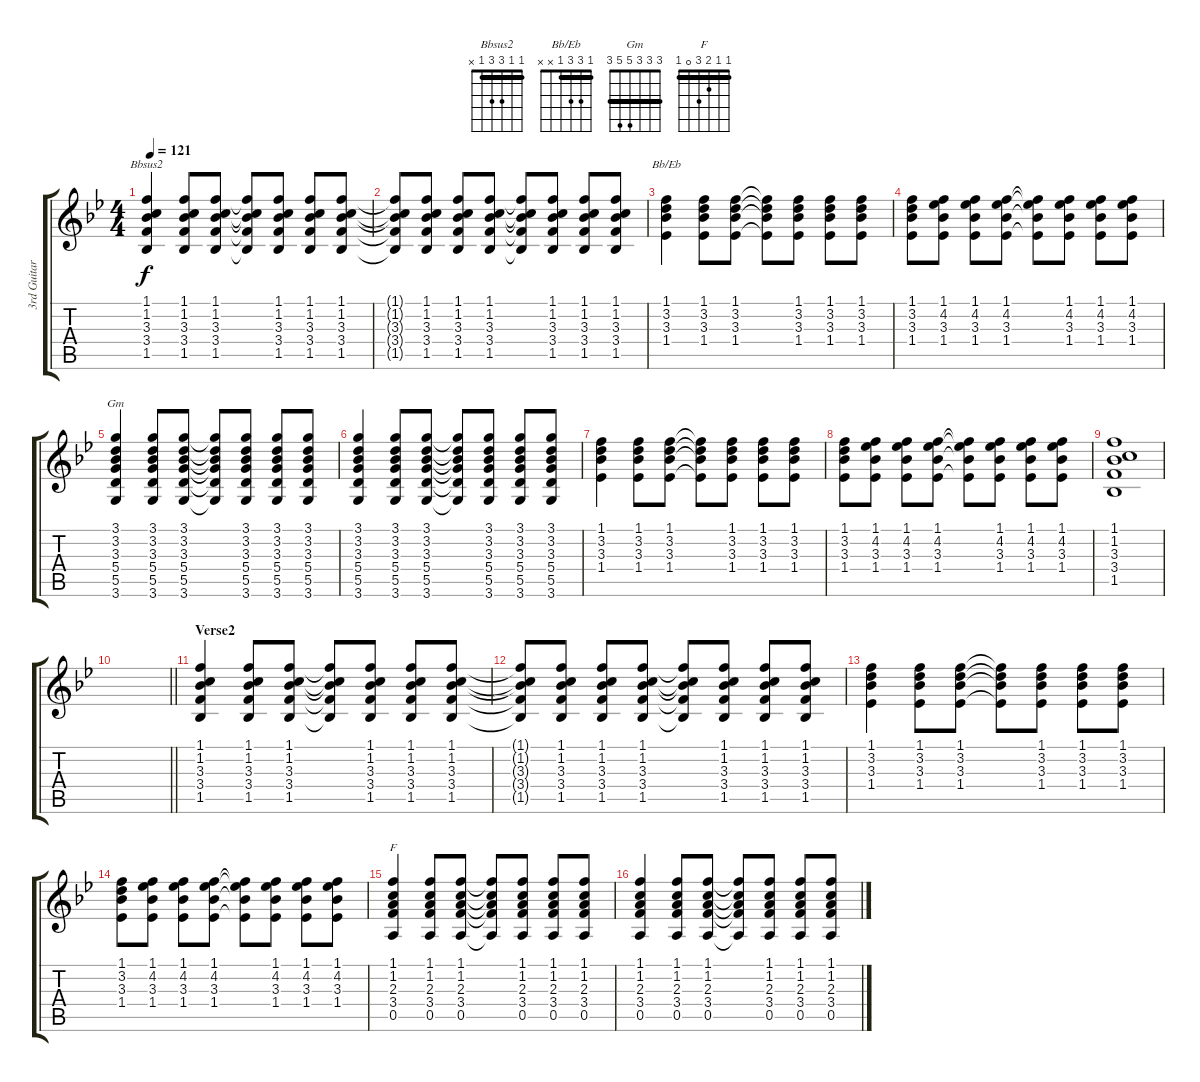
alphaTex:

\track ("3rd Guitar" "3rd Guitar") {instrument electricguitarclean}
\staff {score tabs}
\tuning (E4 B3 G3 D3 A2 E2) {hide}
\chord ("Bbsus2" 1 1 3 3 1 x) {barre 1}
\chord ("Bb/Eb" 1 3 3 1 x x) {barre 1}
\chord ("Gm" 3 3 3 5 5 3) {barre 3}
\chord ("F" 1 1 2 3 0 1) {barre 1}
\ts (4 4)
\tempo 121
\clef g2
\ks bb
(1.1 1.2 3.3 3.4 1.5).4{ch "Bbsus2" dy f} (1.1 1.2 3.3 3.4 1.5).8 (1.1 1.2 3.3 3.4 1.5).8 (1.1{t} 1.2{t} 3.3{t} 3.4{t} 1.5{t}).8 (1.1 1.2 3.3 3.4 1.5).8 (1.1 1.2 3.3 3.4 1.5).8 (1.1 1.2 3.3 3.4 1.5).8 |
(1.1{t} 1.2{t} 3.3{t} 3.4{t} 1.5{t}).8 (1.1 1.2 3.3 3.4 1.5).8 (1.1 1.2 3.3 3.4 1.5).8 (1.1 1.2 3.3 3.4 1.5).8 (1.1{t} 1.2{t} 3.3{t} 3.4{t} 1.5{t}).8 (1.1 1.2 3.3 3.4 1.5).8 (1.1 1.2 3.3 3.4 1.5).8 (1.1 1.2 3.3 3.4 1.5).8 |
(1.1 3.2 3.3 1.4).4{ch "Bb/Eb"} (1.1 3.2 3.3 1.4).8 (1.1 3.2 3.3 1.4).8 (1.1{t} 3.2{t} 3.3{t} 1.4{t}).8 (1.1 3.2 3.3 1.4).8 (1.1 3.2 3.3 1.4).8 (1.1 3.2 3.3 1.4).8 |
(1.1 3.2 3.3 1.4).8 (1.1 4.2 3.3 1.4).8 (1.1 4.2 3.3 1.4).8 (1.1 4.2 3.3 1.4).8 (1.1{t} 4.2{t} 3.3{t} 1.4{t}).8 (1.1 4.2 3.3 1.4).8 (1.1 4.2 3.3 1.4).8 (1.1 4.2 3.3 1.4).8 |
(3.1 3.2 3.3 5.4 5.5 3.6).4{ch "Gm"} (3.1 3.2 3.3 5.4 5.5 3.6).8 (3.1 3.2 3.3 5.4 5.5 3.6).8 (3.1{t} 3.2{t} 3.3{t} 5.4{t} 5.5{t} 3.6{t}).8 (3.1 3.2 3.3 5.4 5.5 3.6).8 (3.1 3.2 3.3 5.4 5.5 3.6).8 (3.1 3.2 3.3 5.4 5.5 3.6).8 |
(3.1 3.2 3.3 5.4 5.5 3.6).4 (3.1 3.2 3.3 5.4 5.5 3.6).8 (3.1 3.2 3.3 5.4 5.5 3.6).8 (3.1{t} 3.2{t} 3.3{t} 5.4{t} 5.5{t} 3.6{t}).8 (3.1 3.2 3.3 5.4 5.5 3.6).8 (3.1 3.2 3.3 5.4 5.5 3.6).8 (3.1 3.2 3.3 5.4 5.5 3.6).8 |
(1.1 3.2 3.3 1.4).4 (1.1 3.2 3.3 1.4).8 (1.1 3.2 3.3 1.4).8 (1.1{t} 3.2{t} 3.3{t} 1.4{t}).8 (1.1 3.2 3.3 1.4).8 (1.1 3.2 3.3 1.4).8 (1.1 3.2 3.3 1.4).8 |
(1.1 3.2 3.3 1.4).8 (1.1 4.2 3.3 1.4).8 (1.1 4.2 3.3 1.4).8 (1.1 4.2 3.3 1.4).8 (1.1{t} 4.2{t} 3.3{t} 1.4{t}).8 (1.1 4.2 3.3 1.4).8 (1.1 4.2 3.3 1.4).8 (1.1 4.2 3.3 1.4).8 |
(1.1 1.2 3.3 3.4 1.5).1 |
\barLineRight lightlight
|
\section ("" "Verse2")
(1.1 1.2 3.3 3.4 1.5).4 (1.1 1.2 3.3 3.4 1.5).8 (1.1 1.2 3.3 3.4 1.5).8 (1.1{t} 1.2{t} 3.3{t} 3.4{t} 1.5{t}).8 (1.1 1.2 3.3 3.4 1.5).8 (1.1 1.2 3.3 3.4 1.5).8 (1.1 1.2 3.3 3.4 1.5).8 |
(1.1{t} 1.2{t} 3.3{t} 3.4{t} 1.5{t}).8 (1.1 1.2 3.3 3.4 1.5).8 (1.1 1.2 3.3 3.4 1.5).8 (1.1 1.2 3.3 3.4 1.5).8 (1.1{t} 1.2{t} 3.3{t} 3.4{t} 1.5{t}).8 (1.1 1.2 3.3 3.4 1.5).8 (1.1 1.2 3.3 3.4 1.5).8 (1.1 1.2 3.3 3.4 1.5).8 |
(1.1 3.2 3.3 1.4).4 (1.1 3.2 3.3 1.4).8 (1.1 3.2 3.3 1.4).8 (1.1{t} 3.2{t} 3.3{t} 1.4{t}).8 (1.1 3.2 3.3 1.4).8 (1.1 3.2 3.3 1.4).8 (1.1 3.2 3.3 1.4).8 |
(1.1 3.2 3.3 1.4).8 (1.1 4.2 3.3 1.4).8 (1.1 4.2 3.3 1.4).8 (1.1 4.2 3.3 1.4).8 (1.1{t} 4.2{t} 3.3{t} 1.4{t}).8 (1.1 4.2 3.3 1.4).8 (1.1 4.2 3.3 1.4).8 (1.1 4.2 3.3 1.4).8 |
(1.1 1.2 2.3 3.4 0.5).4{ch "F"} (1.1 1.2 2.3 3.4 0.5).8 (1.1 1.2 2.3 3.4 0.5).8 (1.1{t} 1.2{t} 2.3{t} 3.4{t} 0.5{t}).8 (1.1 1.2 2.3 3.4 0.5).8 (1.1 1.2 2.3 3.4 0.5).8 (1.1 1.2 2.3 3.4 0.5).8 |
(1.1 1.2 2.3 3.4 0.5).4 (1.1 1.2 2.3 3.4 0.5).8 (1.1 1.2 2.3 3.4 0.5).8 (1.1{t} 1.2{t} 2.3{t} 3.4{t} 0.5{t}).8 (1.1 1.2 2.3 3.4 0.5).8 (1.1 1.2 2.3 3.4 0.5).8 (1.1 1.2 2.3 3.4 0.5).8
